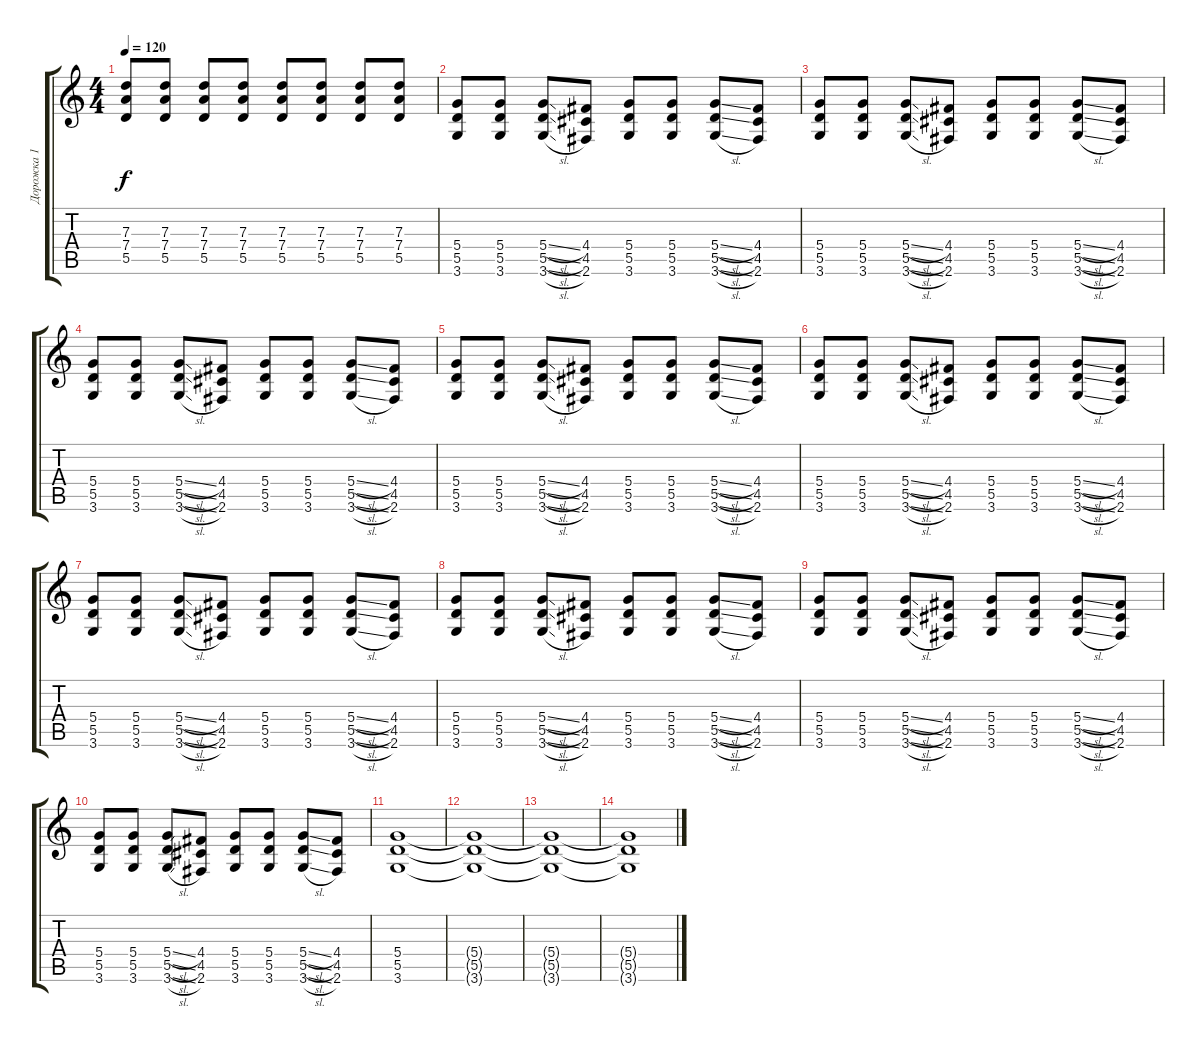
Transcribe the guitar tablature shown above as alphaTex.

\track ("Дорожка 1" "Дорожка 1") {instrument distortionguitar}
\staff {score tabs}
\tuning (E4 B3 G3 D3 A2 E2) {hide}
\ts (4 4)
\tempo 120
\clef g2
\ks c
(7.3 7.4 5.5).8{dy f} (7.3 7.4 5.5).8 (7.3 7.4 5.5).8 (7.3 7.4 5.5).8 (7.3 7.4 5.5).8 (7.3 7.4 5.5).8 (7.3 7.4 5.5).8 (7.3 7.4 5.5).8 |
(5.4 5.5 3.6).8 (5.4 5.5 3.6).8 (5.4{sl} 5.5{sl} 3.6{sl}).8 (4.4 4.5 2.6).8 (5.4 5.5 3.6).8 (5.4 5.5 3.6).8 (5.4{sl} 5.5{sl} 3.6{sl}).8 (4.4 4.5 2.6).8 |
(5.4 5.5 3.6).8 (5.4 5.5 3.6).8 (5.4{sl} 5.5{sl} 3.6{sl}).8 (4.4 4.5 2.6).8 (5.4 5.5 3.6).8 (5.4 5.5 3.6).8 (5.4{sl} 5.5{sl} 3.6{sl}).8 (4.4 4.5 2.6).8 |
(5.4 5.5 3.6).8 (5.4 5.5 3.6).8 (5.4{sl} 5.5{sl} 3.6{sl}).8 (4.4 4.5 2.6).8 (5.4 5.5 3.6).8 (5.4 5.5 3.6).8 (5.4{sl} 5.5{sl} 3.6{sl}).8 (4.4 4.5 2.6).8 |
(5.4 5.5 3.6).8 (5.4 5.5 3.6).8 (5.4{sl} 5.5{sl} 3.6{sl}).8 (4.4 4.5 2.6).8 (5.4 5.5 3.6).8 (5.4 5.5 3.6).8 (5.4{sl} 5.5{sl} 3.6{sl}).8 (4.4 4.5 2.6).8 |
(5.4 5.5 3.6).8 (5.4 5.5 3.6).8 (5.4{sl} 5.5{sl} 3.6{sl}).8 (4.4 4.5 2.6).8 (5.4 5.5 3.6).8 (5.4 5.5 3.6).8 (5.4{sl} 5.5{sl} 3.6{sl}).8 (4.4 4.5 2.6).8 |
(5.4 5.5 3.6).8 (5.4 5.5 3.6).8 (5.4{sl} 5.5{sl} 3.6{sl}).8 (4.4 4.5 2.6).8 (5.4 5.5 3.6).8 (5.4 5.5 3.6).8 (5.4{sl} 5.5{sl} 3.6{sl}).8 (4.4 4.5 2.6).8 |
(5.4 5.5 3.6).8 (5.4 5.5 3.6).8 (5.4{sl} 5.5{sl} 3.6{sl}).8 (4.4 4.5 2.6).8 (5.4 5.5 3.6).8 (5.4 5.5 3.6).8 (5.4{sl} 5.5{sl} 3.6{sl}).8 (4.4 4.5 2.6).8 |
(5.4 5.5 3.6).8 (5.4 5.5 3.6).8 (5.4{sl} 5.5{sl} 3.6{sl}).8 (4.4 4.5 2.6).8 (5.4 5.5 3.6).8 (5.4 5.5 3.6).8 (5.4{sl} 5.5{sl} 3.6{sl}).8 (4.4 4.5 2.6).8 |
(5.4 5.5 3.6).8 (5.4 5.5 3.6).8 (5.4{sl} 5.5{sl} 3.6{sl}).8 (4.4 4.5 2.6).8 (5.4 5.5 3.6).8 (5.4 5.5 3.6).8 (5.4{sl} 5.5{sl} 3.6{sl}).8 (4.4 4.5 2.6).8 |
(5.4 5.5 3.6).1 |
(5.4{t} 5.5{t} 3.6{t}).1 |
(5.4{t} 5.5{t} 3.6{t}).1 |
(5.4{t} 5.5{t} 3.6{t}).1
